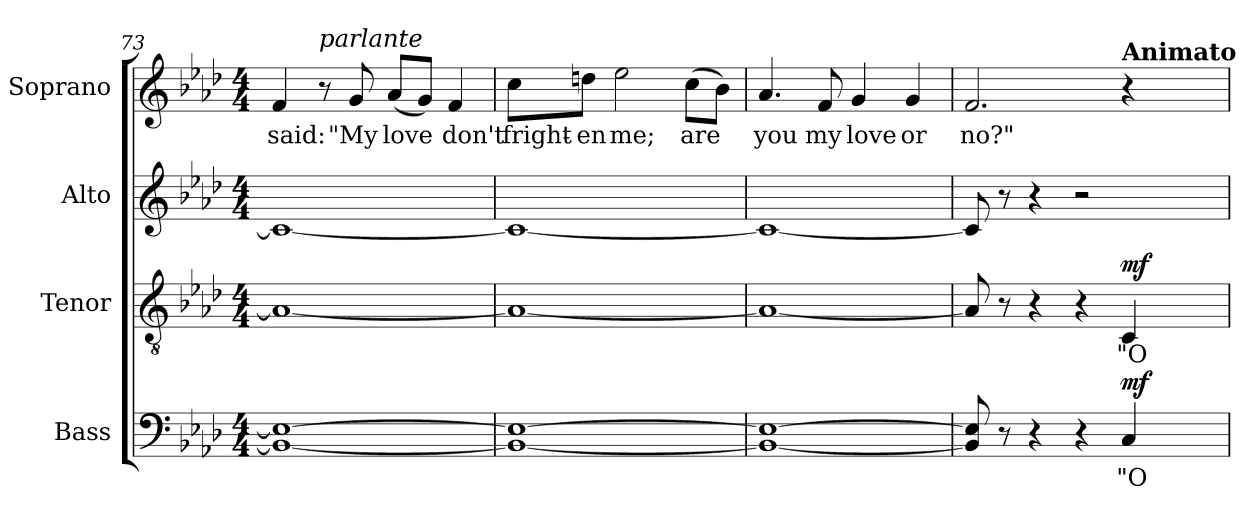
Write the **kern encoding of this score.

**kern	**text	**dynam	**kern	**text	**dynam	**kern	**kern	**text
*part4	*part4	*part4	*part3	*part3	*part3	*part2	*part1	*part1
*staff4	*staff4	*staff4	*staff3	*staff3	*staff3	*staff2	*staff1	*staff1
*I"Bass	*	*	*I"Tenor	*	*	*I"Alto	*I"Soprano	*
*I'B.	*	*	*I'T.	*	*	*I'A.	*I'S.	*
*clefF4	*	*	*clefGv2	*	*	*clefG2	*clefG2	*
*	*	*	*ITrd7c12	*	*	*	*	*
*k[b-e-a-d-]	*	*	*k[b-e-a-d-]	*	*	*k[b-e-a-d-]	*k[b-e-a-d-]	*
*A-:	*	*	*A-:	*	*	*A-:	*A-:	*
*M4/4	*	*	*M4/4	*	*	*M4/4	*M4/4	*
=73	=73	=73	=73	=73	=73	=73	=73	=73
!	!	!	!	!	!	!	!	!LO:LY:b:color=#000000
1BB-i_< 1E-i_>	.	.	1AA-i_<	.	.	1ci_<	4fi/	said:
!	!	!	!	!	!	!	!LO:TX:a:i:t=parlante	!
.	.	.	.	.	.	.	8r	.
!	!	!	!	!	!	!	!	!LO:LY:b:color=#000000
.	.	.	.	.	.	.	8gi/	"My
!	!	!	!	!	!	!	!	!LO:LY:b:color=#000000
.	.	.	.	.	.	.	(8a-i/L	love
.	.	.	.	.	.	.	8gi/J)	.
!	!	!	!	!	!	!	!	!LO:LY:b:color=#000000
.	.	.	.	.	.	.	4fi/	don't
!!LO:LB:g=z
=74	=74	=74	=74	=74	=74	=74	=74	=74
!	!	!	!	!	!	!	!	!LO:LY:b:color=#000000
1BB-i_< 1E-i_>	.	.	1AA-i_<	.	.	1ci_<	8cci\L	fright-
!	!	!	!	!	!	!	!	!LO:LY:b:color=#000000
.	.	.	.	.	.	.	8ddni\J	-en
!	!	!	!	!	!	!	!	!LO:LY:b:color=#000000
.	.	.	.	.	.	.	2ee-i\	me;
!	!	!	!	!	!	!	!	!LO:LY:b:color=#000000
.	.	.	.	.	.	.	(8cci\L	are
.	.	.	.	.	.	.	8b-i\J)	.
=75	=75	=75	=75	=75	=75	=75	=75	=75
!	!	!	!	!	!	!	!	!LO:LY:b:color=#000000
1BB-i_< 1E-i_>	.	.	1AA-i_<	.	.	1ci_<	4.a-i/	you
!	!	!	!	!	!	!	!	!LO:LY:b:color=#000000
.	.	.	.	.	.	.	8fi/	my
!	!	!	!	!	!	!	!	!LO:LY:b:color=#000000
.	.	.	.	.	.	.	4gi/	love
!	!	!	!	!	!	!	!	!LO:LY:b:color=#000000
.	.	.	.	.	.	.	4gi/	or
=76	=76	=76	=76	=76	=76	=76	=76	=76
!	!	!	!	!	!	!	!	!LO:LY:b:color=#000000
8BB-i/] 8E-i]	.	.	8AA-i/]	.	.	8ci/]	2.fi/	no?"
8r	.	.	8r	.	.	8r	.	.
4r	.	.	4r	.	.	4r	.	.
4r	.	.	4r	.	.	2r	.	.
!	!LO:LY:b:color=#000000	!	!	!	!	!	!	!
!	!	!	!	!	!	!	!LO:TX:a:B:t=Animato	!
!	!	!	!	!LO:LY:b:color=#000000	!	!	!	!
4Ci/	"O	mf	4CCi/	"O	mf	.	4r	.
=	=	=	=	=	=	=	=	=
*-	*-	*-	*-	*-	*-	*-	*-	*-
